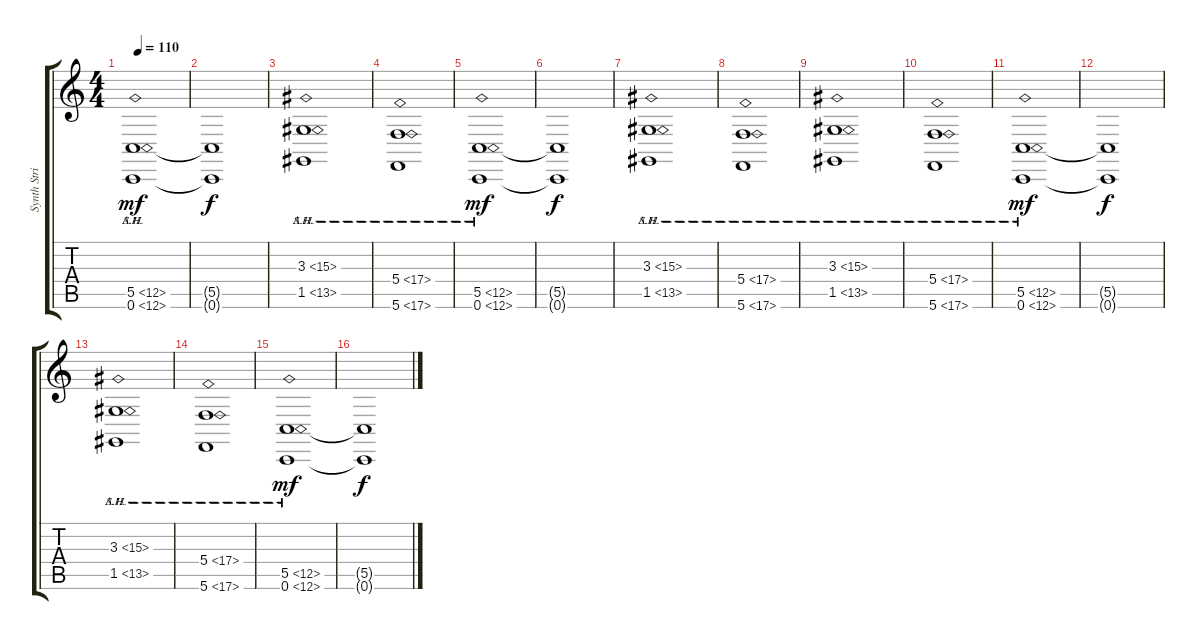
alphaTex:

\track ("Synth Strings" "Synth Stri") {instrument synthstrings1}
\staff {score tabs}
\tuning (D4 A3 F3 C3 G2 C2) {hide}
\ts (4 4)
\tempo 110
\clef g2
\ks c
(5.5{ah 7} 0.6{sh 12}).1{dy mf} |
(5.5{t} 0.6{t}).1{dy f} |
(3.3{ah 12} 1.5{sh 12}).1 |
(5.4{ah 12} 5.6{sh 12}).1 |
(5.5{ah 7} 0.6{sh 12}).1{dy mf} |
(5.5{t} 0.6{t}).1{dy f} |
(3.3{ah 12} 1.5{sh 12}).1 |
(5.4{ah 12} 5.6{sh 12}).1 |
(3.3{ah 12} 1.5{sh 12}).1{volume 11} |
(5.4{ah 12} 5.6{sh 12}).1 |
(5.5{ah 7} 0.6{sh 12}).1{dy mf} |
(5.5{t} 0.6{t}).1{dy f} |
(3.3{ah 12} 1.5{sh 12}).1 |
(5.4{ah 12} 5.6{sh 12}).1 |
(5.5{ah 7} 0.6{sh 12}).1{dy mf} |
(5.5{t} 0.6{t}).1{dy f}
